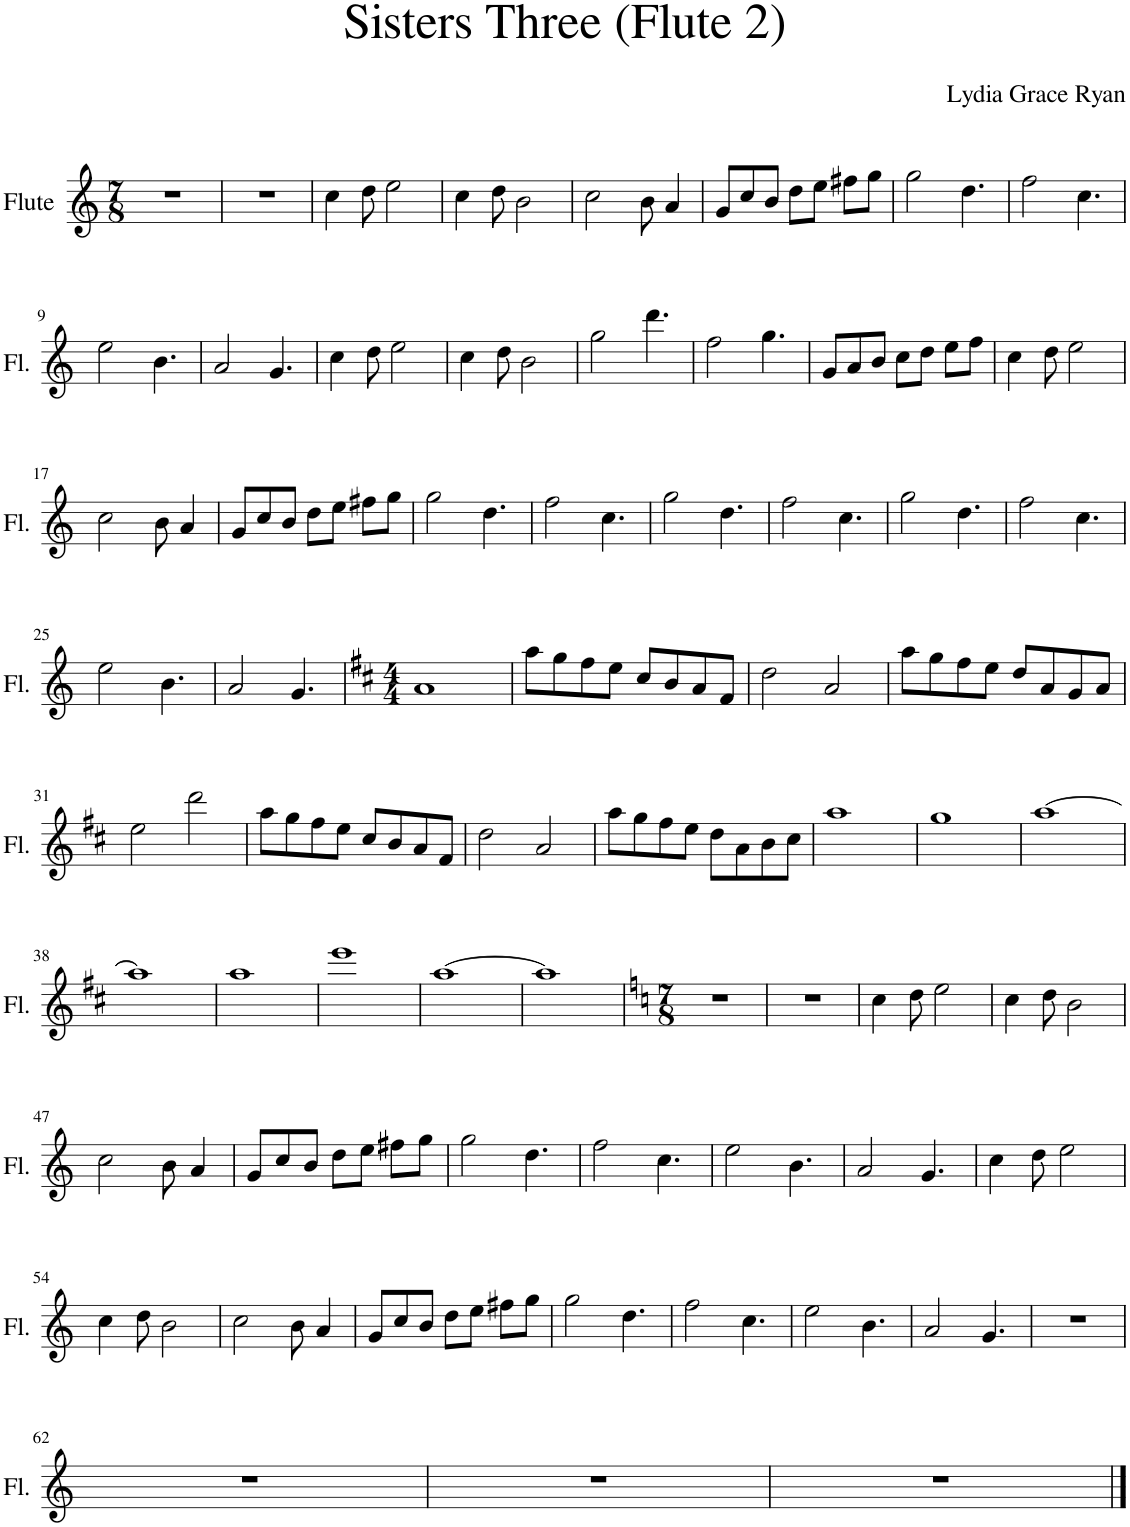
**kern
*part1
*staff1
*I"Flute
*I'Fl.
*clefG2
*k[]
*M7/8
=1
2..r
=2
2..r
=3
4cc\
8dd\
2ee\
=4
4cc\
8dd\
2b\
=5
2cc\
8b\
4a/
=6
8g/L
8cc/
8b/J
8dd\L
8ee\J
8ff#X\L
8gg\J
=7
2gg\
4.dd\
=8
2ff\
4.cc\
!!LO:LB:g=z
=9
2ee\
4.b\
=10
2a/
4.g/
=11
4cc\
8dd\
2ee\
=12
4cc\
8dd\
2b\
=13
2gg\
4.ddd\
=14
2ff\
4.gg\
=15
8g/L
8a/
8b/J
8cc\L
8dd\J
8ee\L
8ff\J
=16
4cc\
8dd\
2ee\
!!LO:LB:g=z
=17
2cc\
8b\
4a/
=18
8g/L
8cc/
8b/J
8dd\L
8ee\J
8ff#X\L
8gg\J
=19
2gg\
4.dd\
=20
2ff\
4.cc\
=21
2gg\
4.dd\
=22
2ff\
4.cc\
=23
2gg\
4.dd\
=24
2ff\
4.cc\
!!LO:LB:g=z
=25
2ee\
4.b\
=26
2a/
4.g/
=27
*k[f#c#]
*M4/4
1a
=28
8aa\L
8gg\
8ff#\
8ee\J
8cc#/L
8b/
8a/
8f#/J
=29
2dd\
2a/
=30
8aa\L
8gg\
8ff#\
8ee\J
8dd/L
8a/
8g/
8a/J
!!LO:LB:g=z
=31
2ee\
2ddd\
=32
8aa\L
8gg\
8ff#\
8ee\J
8cc#/L
8b/
8a/
8f#/J
=33
2dd\
2a/
=34
8aa\L
8gg\
8ff#\
8ee\J
8dd\L
8a\
8b\
8cc#\J
=35
1aa
=36
1gg
=37
[1aa
!!LO:LB:g=z
=38
1aa]
=39
1aa
=40
1eee
=41
[1aa
=42
1aa]
=43
*k[]
*M7/8
2..r
=44
2..r
=45
4cc\
8dd\
2ee\
=46
4cc\
8dd\
2b\
!!LO:LB:g=z
=47
2cc\
8b\
4a/
=48
8g/L
8cc/
8b/J
8dd\L
8ee\J
8ff#X\L
8gg\J
=49
2gg\
4.dd\
=50
2ff\
4.cc\
=51
2ee\
4.b\
=52
2a/
4.g/
=53
4cc\
8dd\
2ee\
!!LO:LB:g=z
=54
4cc\
8dd\
2b\
=55
2cc\
8b\
4a/
=56
8g/L
8cc/
8b/J
8dd\L
8ee\J
8ff#X\L
8gg\J
=57
2gg\
4.dd\
=58
2ff\
4.cc\
=59
2ee\
4.b\
=60
2a/
4.g/
=61
2..r
!!LO:LB:g=z
=62
2..r
=63
2..r
=64
2..r
==
*-
